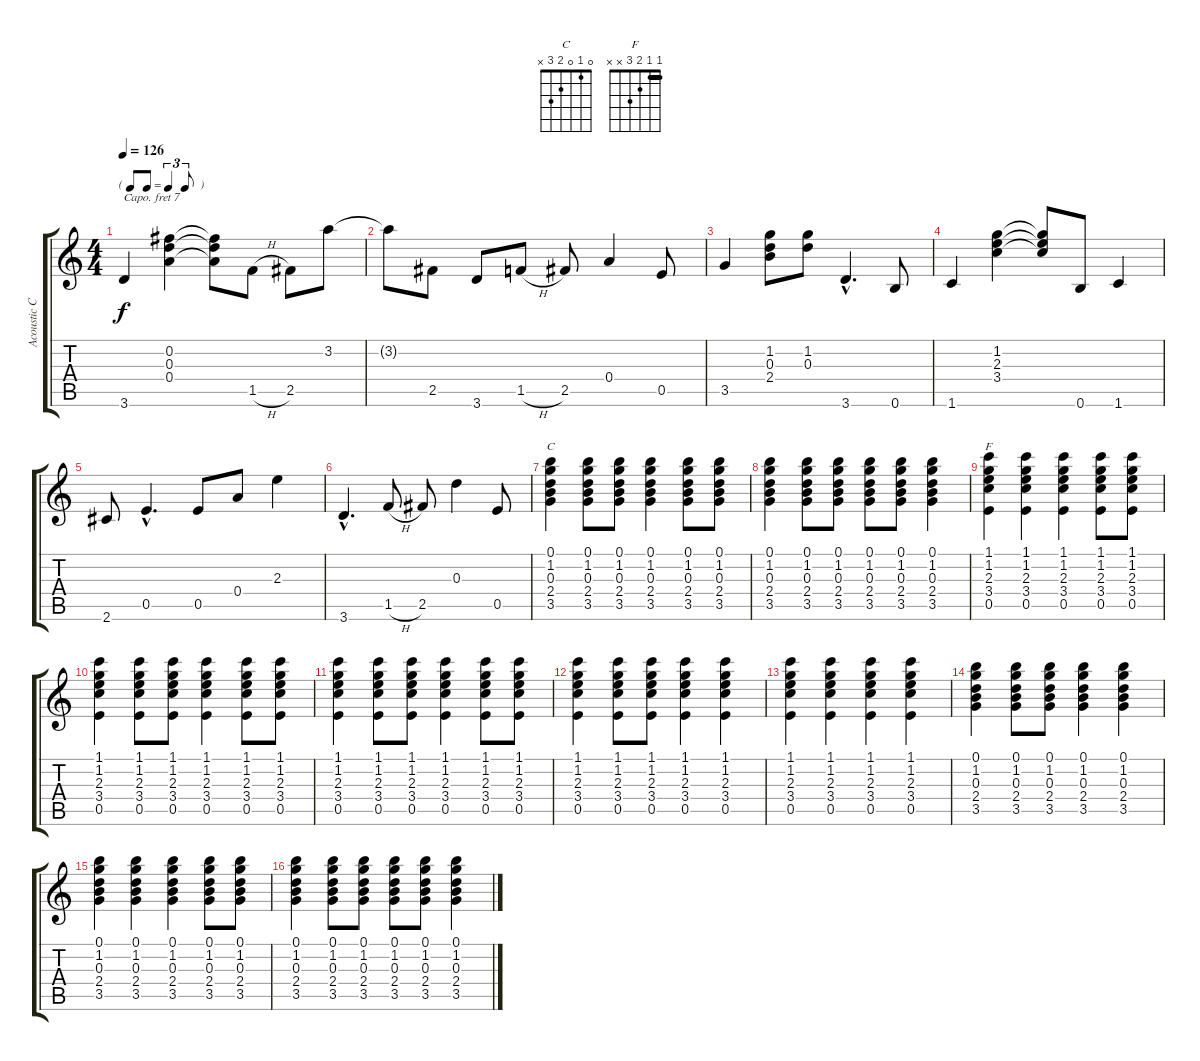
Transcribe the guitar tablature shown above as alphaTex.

\track ("Acoustic Capo VII" "Acoustic C") {instrument acousticguitarsteel}
\staff {score tabs}
\capo 7
\tuning (E4 B3 G3 D3 A2 E2) {hide}
\chord ("C" 0 1 0 2 3 x)
\chord ("F" 1 1 2 3 x x) {barre 1}
\ts (4 4)
\tf triplet8th
\tempo 126
\clef g2
\ks c
3.6.4{dy f} (0.2 0.3 0.4).4 (0.2{t} 0.3{t} 0.4{t}).8 1.5{h}.8 2.5.8 3.2.8 |
3.2{t}.8 2.5.8 3.6.8 1.5{h}.8 2.5.8 0.4.4 0.5.8 |
3.5.4 (1.2 0.3 2.4).8 (1.2 0.3).8 3.6{hac}.4{d} 0.6.8 |
1.6.4 (1.2 2.3 3.4).4 (1.2{t} 2.3{t} 3.4{t}).8 0.6.8 1.6.4 |
2.6.8 0.5{hac}.4{d} 0.5.8 0.4.8 2.3.4 |
3.6{hac}.4{d} 1.5{h}.8 2.5.8 0.3.4 0.5.8 |
(0.1 1.2 0.3 2.4 3.5).4{ch "C" volume 10} (0.1 1.2 0.3 2.4 3.5).8 (0.1 1.2 0.3 2.4 3.5).8 (0.1 1.2 0.3 2.4 3.5).4 (0.1 1.2 0.3 2.4 3.5).8 (0.1 1.2 0.3 2.4 3.5).8 |
(0.1 1.2 0.3 2.4 3.5).4 (0.1 1.2 0.3 2.4 3.5).8 (0.1 1.2 0.3 2.4 3.5).8 (0.1 1.2 0.3 2.4 3.5).8 (0.1 1.2 0.3 2.4 3.5).8 (0.1 1.2 0.3 2.4 3.5).4 |
(1.1 1.2 2.3 3.4 0.5).4{ch "F"} (1.1 1.2 2.3 3.4 0.5).4 (1.1 1.2 2.3 3.4 0.5).4 (1.1 1.2 2.3 3.4 0.5).8 (1.1 1.2 2.3 3.4 0.5).8 |
(1.1 1.2 2.3 3.4 0.5).4 (1.1 1.2 2.3 3.4 0.5).8 (1.1 1.2 2.3 3.4 0.5).8 (1.1 1.2 2.3 3.4 0.5).4 (1.1 1.2 2.3 3.4 0.5).8 (1.1 1.2 2.3 3.4 0.5).8 |
(1.1 1.2 2.3 3.4 0.5).4 (1.1 1.2 2.3 3.4 0.5).8 (1.1 1.2 2.3 3.4 0.5).8 (1.1 1.2 2.3 3.4 0.5).4 (1.1 1.2 2.3 3.4 0.5).8 (1.1 1.2 2.3 3.4 0.5).8 |
(1.1 1.2 2.3 3.4 0.5).4 (1.1 1.2 2.3 3.4 0.5).8 (1.1 1.2 2.3 3.4 0.5).8 (1.1 1.2 2.3 3.4 0.5).4 (1.1 1.2 2.3 3.4 0.5).4 |
(1.1 1.2 2.3 3.4 0.5).4 (1.1 1.2 2.3 3.4 0.5).4 (1.1 1.2 2.3 3.4 0.5).4 (1.1 1.2 2.3 3.4 0.5).4 |
(0.1 1.2 0.3 2.4 3.5).4 (0.1 1.2 0.3 2.4 3.5).8 (0.1 1.2 0.3 2.4 3.5).8 (0.1 1.2 0.3 2.4 3.5).4 (0.1 1.2 0.3 2.4 3.5).4 |
(0.1 1.2 0.3 2.4 3.5).4 (0.1 1.2 0.3 2.4 3.5).4 (0.1 1.2 0.3 2.4 3.5).4 (0.1 1.2 0.3 2.4 3.5).8 (0.1 1.2 0.3 2.4 3.5).8 |
(0.1 1.2 0.3 2.4 3.5).4 (0.1 1.2 0.3 2.4 3.5).8 (0.1 1.2 0.3 2.4 3.5).8 (0.1 1.2 0.3 2.4 3.5).8 (0.1 1.2 0.3 2.4 3.5).8 (0.1 1.2 0.3 2.4 3.5).4
